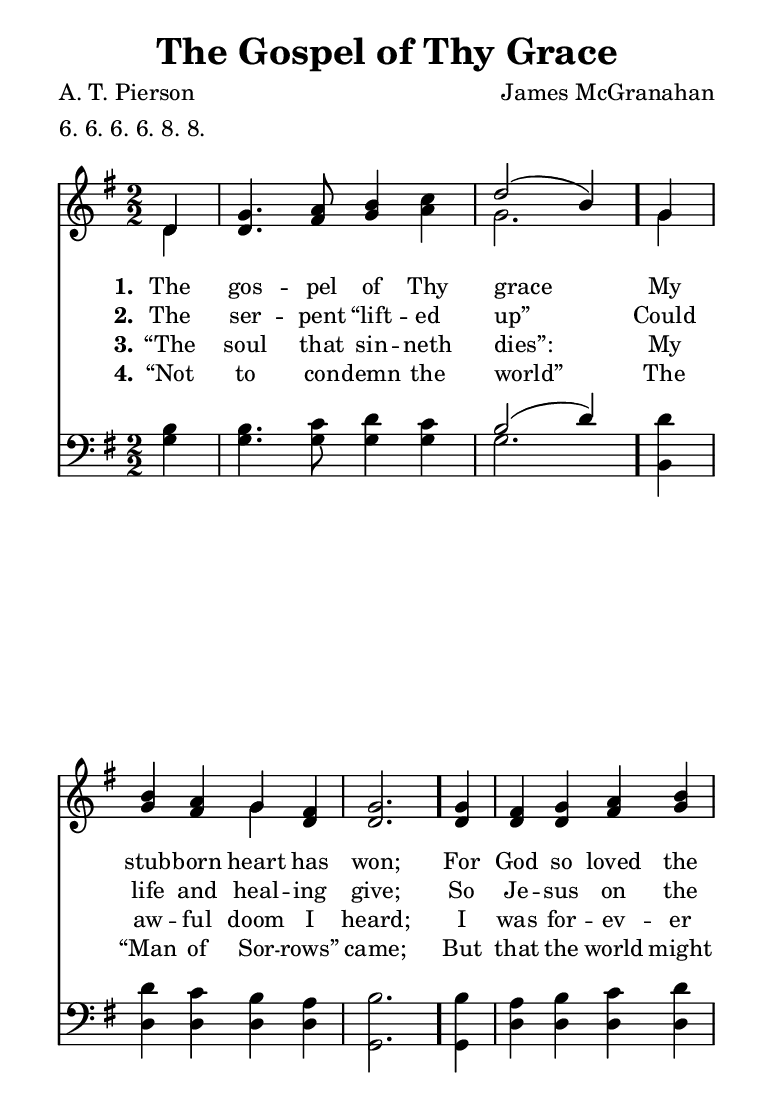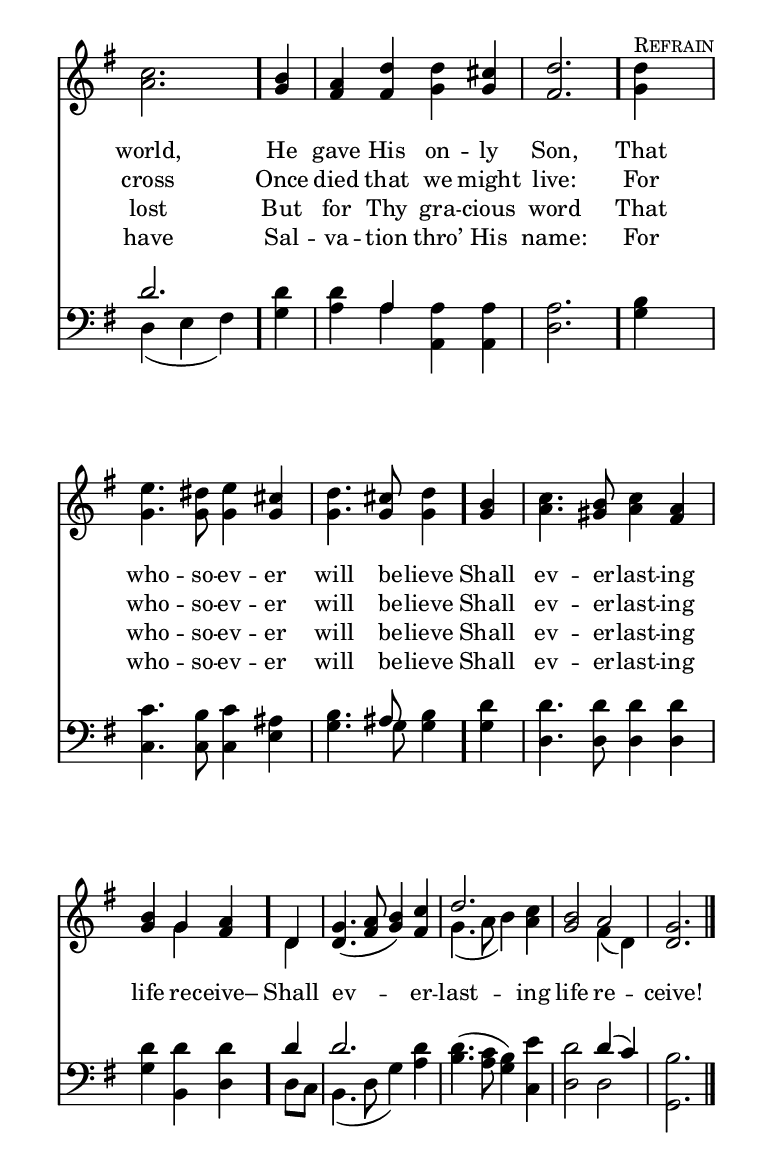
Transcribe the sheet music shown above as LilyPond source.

\include "common/global.ily"
\paper {
  \include "common/paper.ily"
}

\header{
  %gospel
  hymnnumber = "40"
  title = "The Gospel of Thy Grace"
  tunename = ""
  meter = "6. 6. 6. 6. 8. 8."
  poet = "A. T. Pierson"
  composer = "James McGranahan"
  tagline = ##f
}

% for fermata in MIDI
ta = { \tempo 4=90 }
tb = { \tempo 4=45 }

lyricsInvis = { \override LyricText.stencil = ##f \override LyricHyphen.stencil = ##f }
lyricsVis = { \revert LyricText.stencil \revert LyricHyphen.stencil }

patternAA = { c4 | c4. c8 c4 c4 | c2( c4) }
patternAB = { c4 | c4. c8 c4 c4 | c2.     }
patternBA = { c4 | c4 c4 c4 c4 | c2.        }
patternBB = { c4 | c4 c4 c4 c4 | c4( c4 c4) }
patternCA = { c4 | c4. c8 c4 c4 | c4. c8 c4 }
patternCB = { c4 | c4. c8 c4 c4 | c4  c4 c4 }
patternDA = { c4      | c4.( c8 c4) c4 | c2.         c4 | c2 c2      | c2. }
patternDB = { c4      | c4.( c8 c4) c4 | c4.( c8 c4) c4 | c2 c4( c4) | c2. }
patternDC = { c4      | c2.         c4 | c4.( c8 c4) c4 | c2 c4( c4) | c2. }
patternDD = { c8[ c8] | c4.( c8 c4) c4 | c4.( c8 c4) c4 | c2 c2      | c2. }

global = {
  \include "common/overrides.ily"
  \override Staff.TimeSignature.style = #'numbered
  \time 2/2
  \override Score.MetronomeMark.transparent = ##t % hide all fermata changes too
  \ta
  \key g \major
  \partial 4
  \autoBeamOff
}

notesSoprano = {
\global
\relative c' {

  \changePitch \patternAA { d | g a b c | d b }
  \changePitch \patternBA { g | b a g fis | g }
  \changePitch \patternBA { g | fis g a b | c }
  \changePitch \patternBA { b | a d d cis | d }

  << s^\markup { \small \caps "Refrain" }
  \changePitch \patternCA { d | e dis e cis | d cis d } >>
  \changePitch \patternCB { b | c b c a | b g a }
  \changePitch \patternDA { d, | g a b c | d c | b a | g }

  \bar "|."

}
}

notesAlto = {
\global
\relative e' {

  \changePitch \patternAB { d | d fis g a | g }
  \changePitch \patternBA { g | g fis g d | d }
  \changePitch \patternBA { d | d d fis g | a }
  \changePitch \patternBA { g | fis fis g g | fis }

  \changePitch \patternCA { g | g g g g | g g g }
  \changePitch \patternCB { g | a gis a fis | g g fis }
  \changePitch \patternDB { d | d fis g fis | g a b a | g fis d | d }

}
}

notesTenor = {
\global
\relative a {

  \changePitch \patternAA { b | b c d c | b d }
  \changePitch \patternBA { d | d c b a | b }
  \changePitch \patternBA { b | a b c d | d }
  \changePitch \patternBA { d | d a a a | a }

  \changePitch \patternCA { b | c b c ais | b ais b }
  \changePitch \patternCB { d | d d d d | d d d }
  \changePitch \patternDC { d | d d | d c b e | d d c | b }

}
}

notesBass = {
\global
\relative f {

  \changePitch \patternAB { g | g g g g | g  }
  \changePitch \patternBA { b, | d d d d | g, }
  \changePitch \patternBB { g | d' d d d | d e fis }
  \changePitch \patternBA { g | a a a, a | d }

  \changePitch \patternCA { g | c, c c e | g g g }
  \changePitch \patternCB { g | d d d d | g b, d }
  \changePitch \patternDD { d c | b d g a | b a g c, | d d | g, }

}
}

RefrainA = \lyricmode {

That who -- so -- ev -- er will be -- lieve \bar "."
Shall ev -- er -- last -- ing \eogbreak life re -- ceive– \bar "."
Shall ev -- er -- last -- ing life re -- ceive!

}

RefrainB = \lyricmode {

For who -- so -- ev -- er will be -- lieve \bar "."
Shall ev -- er -- last -- ing \eogbreak %{HIDE>%} \lyricsInvis %{<HIDE%} life re -- ceive– \bar "."
Shall ev -- er -- last -- ing life re -- ceive! %{HIDE>%} \lyricsVis %{<HIDE%}

}

RefrainC = \lyricmode {

That who -- so -- ev -- er will be -- lieve \bar "."
Shall ev -- er -- last -- ing \eogbreak %{HIDE>%} \lyricsInvis %{<HIDE%} life re -- ceive– \bar "."
Shall ev -- er -- last -- ing life re -- ceive! %{HIDE>%} \lyricsVis %{<HIDE%}

}

RefrainD = \lyricmode {

For who -- so -- ev -- er will be -- lieve \bar "."
Shall ev -- er -- last -- ing \eogbreak %{HIDE>%} \lyricsInvis %{<HIDE%} life re -- ceive– \bar "."
Shall ev -- er -- last -- ing life re -- ceive! %{HIDE>%} \lyricsVis %{<HIDE%}

}

wordsA = \lyricmode {
\set stanza = "1."

The gos -- pel of Thy grace \bar "."
My stub -- born heart has won; \bar "." \eogbreak
For God so loved the world, \bar "."
He gave His on -- ly Son, \bar "." \eogbreak
\RefrainA

}

wordsB = \lyricmode {
\set stanza = "2."

The ser -- pent “lift -- ed up”
Could life and heal -- ing give;
So Je -- sus on the cross
Once died that we might live:
\RefrainB

}

wordsC = \lyricmode {
\set stanza = "3."

“The soul that sin -- neth dies”:
My aw -- ful doom I heard;
I was for -- ev -- er lost
But for Thy gra -- cious word
\RefrainC

}

wordsD = \lyricmode {
\set stanza = "4."

“Not to con -- demn the world”
The “Man of Sor -- rows” came;
But that the world might have
Sal -- va -- tion thro’ His name:
\RefrainD

}

\score {
  \context ChoirStaff <<
    \context Staff = upper <<
      \set Staff.autoBeaming = ##f
      \set ChoirStaff.systemStartDelimiter = #'SystemStartBar
      \set ChoirStaff.printPartCombineTexts = ##f
      \partcombine #'(2 . 9) \notesSoprano \notesAlto
      \context NullVoice = sopranos { \voiceOne << \notesSoprano >> }
      \context Lyrics = one   \lyricsto sopranos \wordsA
      \context Lyrics = two   \lyricsto sopranos \wordsB
      \context Lyrics = three \lyricsto sopranos \wordsC
      \context Lyrics = four  \lyricsto sopranos \wordsD
    >>
    \context Staff = men <<
      \set Staff.autoBeaming = ##f
      \clef bass
      \set ChoirStaff.printPartCombineTexts = ##f
      \partcombine #'(2 . 9) \notesTenor \notesBass
    >>
  >>
  \layout {
    \include "common/layout.ily"
  }
  \midi{
    \include "common/midi.ily"
  }
}

\version "2.19.49"  % necessary for upgrading to future LilyPond versions.

% vi:set et ts=2 sw=2 ai nocindent syntax=lilypond:
